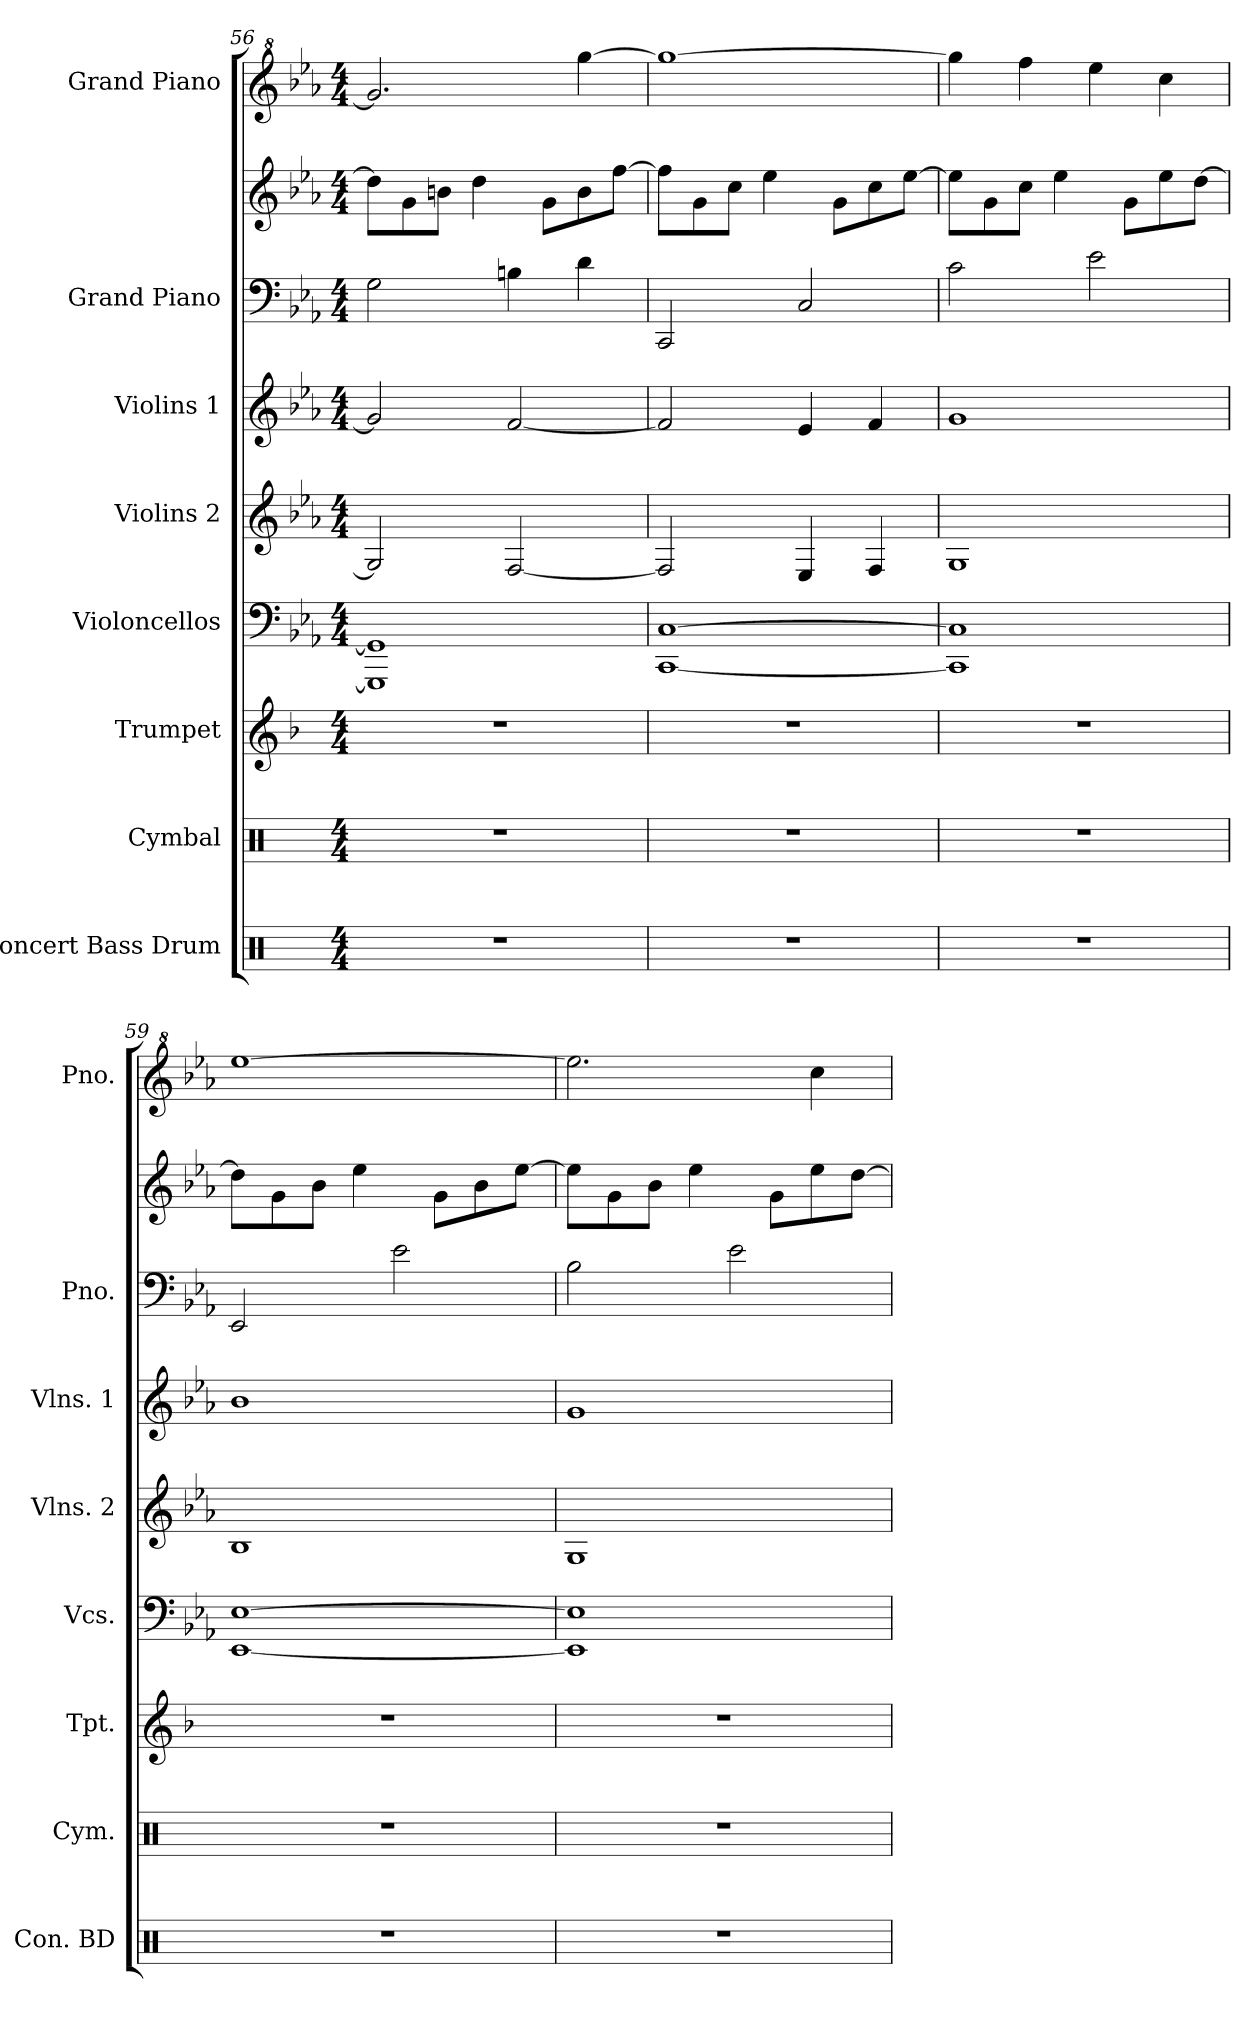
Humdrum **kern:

**kern	**kern	**kern	**kern	**kern	**kern	**kern	**kern	**kern
*part8	*part7	*part6	*part5	*part4	*part3	*part2	*part2	*part1
*staff9	*staff8	*staff7	*staff6	*staff5	*staff4	*staff3	*staff2	*staff1
*I"Concert Bass Drum	*I"Cymbal	*I"Trumpet	*I"Violoncellos	*I"Violins 2	*I"Violins 1	*I"Grand Piano	*	*I"Grand Piano
*I'Con. BD	*I'Cym.	*I'Tpt.	*I'Vcs.	*I'Vlns. 2	*I'Vlns. 1	*I'Pno.	*	*I'Pno.
*clefX	*clefX	*clefG2	*clefF4	*clefG2	*clefG2	*clefF4	*clefG2	*clefG^2
*	*	*ITrd1c2	*	*	*	*	*	*
*k[]	*k[]	*k[b-e-a-]	*k[b-e-a-]	*k[b-e-a-]	*k[b-e-a-]	*k[b-e-a-]	*k[b-e-a-]	*k[b-e-a-]
*M4/4	*M4/4	*M4/4	*M4/4	*M4/4	*M4/4	*M4/4	*M4/4	*M4/4
=56	=56	=56	=56	=56	=56	=56	=56	=56
1r	1r	1r	1GGG] 1GG]	2G/]	2g/]	2G\	8dd\L]	2.gg/]
.	.	.	.	.	.	.	8g\	.
.	.	.	.	.	.	.	8bn\J	.
.	.	.	.	.	.	.	4dd\	.
.	.	.	.	[2F/	[2f/	4Bn\	.	.
.	.	.	.	.	.	.	8g\L	.
.	.	.	.	.	.	4d\	8b\	[4ggg\
.	.	.	.	.	.	.	[8ff\J	.
!!LO:LB:g=z
=57	=57	=57	=57	=57	=57	=57	=57	=57
1r	1r	1r	[1CC [1C	2F/]	2f/]	2CC/	8ff\L]	1ggg_
.	.	.	.	.	.	.	8g\	.
.	.	.	.	.	.	.	8cc\J	.
.	.	.	.	.	.	.	4ee-\	.
.	.	.	.	4E-/	4e-/	2C/	.	.
.	.	.	.	.	.	.	8g\L	.
.	.	.	.	4F/	4f/	.	8cc\	.
.	.	.	.	.	.	.	[8ee-\J	.
=58	=58	=58	=58	=58	=58	=58	=58	=58
1r	1r	1r	1CC] 1C]	1G	1g	2c\	8ee-\L]	4ggg\]
.	.	.	.	.	.	.	8g\	.
.	.	.	.	.	.	.	8cc\J	4fff\
.	.	.	.	.	.	.	4ee-\	.
.	.	.	.	.	.	2e-\	.	4eee-\
.	.	.	.	.	.	.	8g\L	.
.	.	.	.	.	.	.	8ee-\	4ccc\
.	.	.	.	.	.	.	[8dd\J	.
=59	=59	=59	=59	=59	=59	=59	=59	=59
1r	1r	1r	[1EE- [1E-	1B-	1b-	2EE-/	8dd\L]	[1eee-
.	.	.	.	.	.	.	8g\	.
.	.	.	.	.	.	.	8b-\J	.
.	.	.	.	.	.	.	4ee-\	.
.	.	.	.	.	.	2e-\	.	.
.	.	.	.	.	.	.	8g\L	.
.	.	.	.	.	.	.	8b-\	.
.	.	.	.	.	.	.	[8ee-\J	.
=60	=60	=60	=60	=60	=60	=60	=60	=60
1r	1r	1r	1EE-] 1E-]	1G	1g	2B-\	8ee-\L]	2.eee-\]
.	.	.	.	.	.	.	8g\	.
.	.	.	.	.	.	.	8b-\J	.
.	.	.	.	.	.	.	4ee-\	.
.	.	.	.	.	.	2e-\	.	.
.	.	.	.	.	.	.	8g\L	.
.	.	.	.	.	.	.	8ee-\	4ccc\
.	.	.	.	.	.	.	[8dd\J	.
=	=	=	=	=	=	=	=	=
*-	*-	*-	*-	*-	*-	*-	*-	*-
